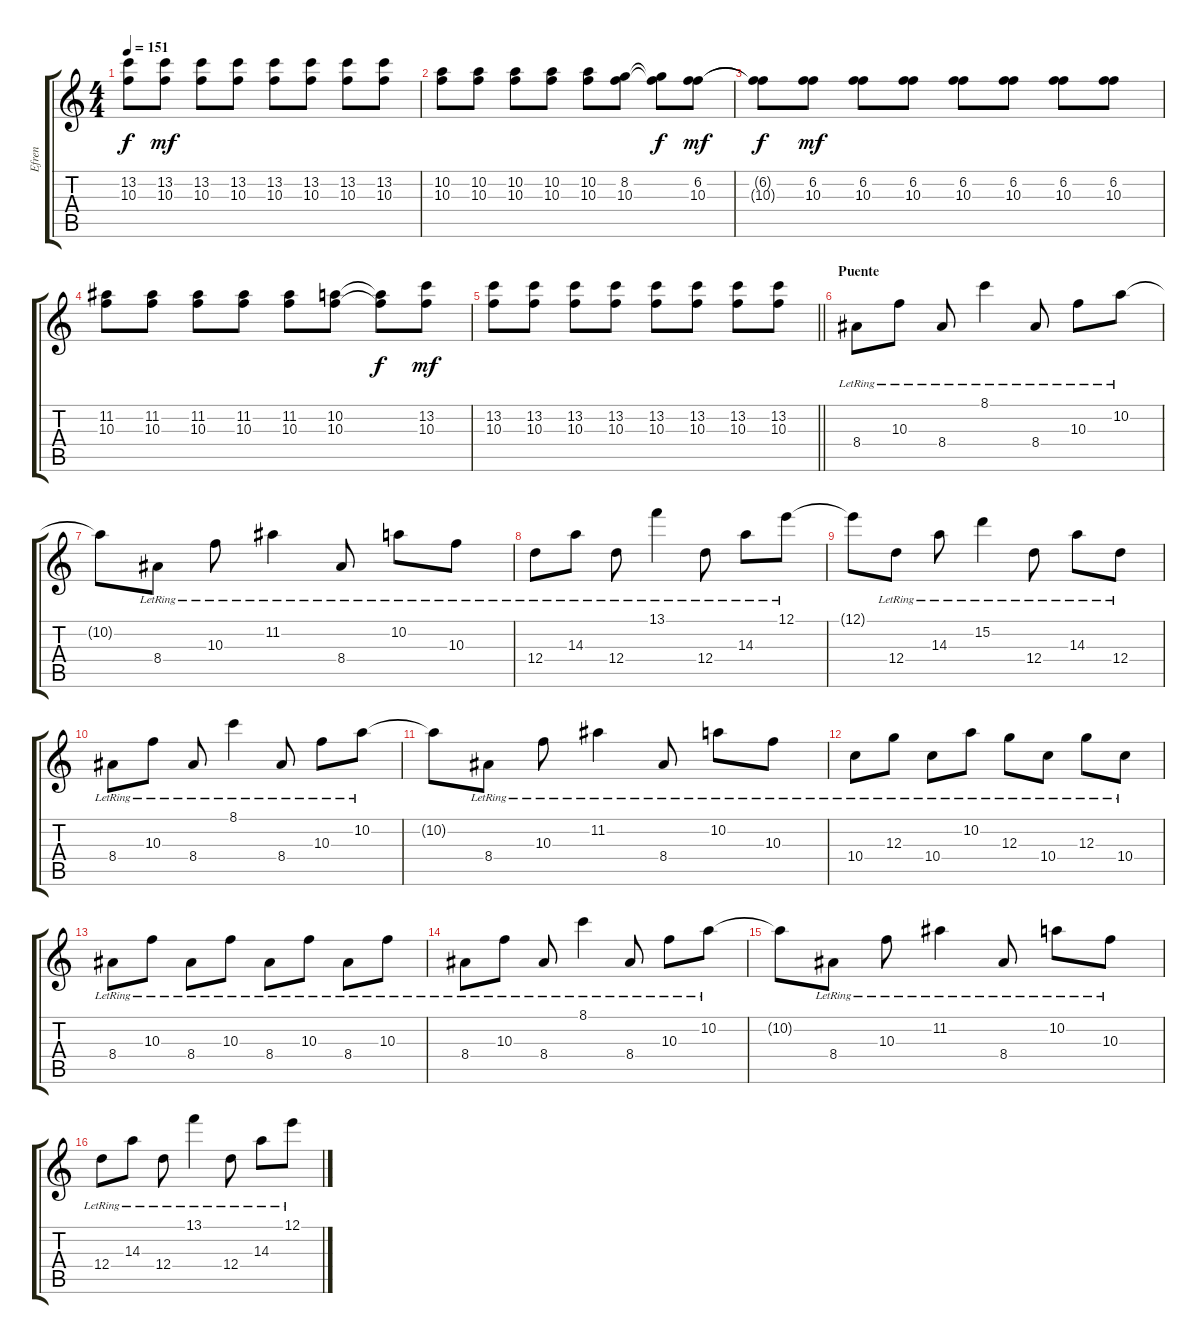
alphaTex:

\track ("Efren" "Efren") {instrument overdrivenguitar}
\staff {score tabs}
\tuning (E4 B3 G3 D3 A2 D2) {hide}
\ts (4 4)
\tempo 151
\clef g2
\ks c
(13.2{t} 10.3{t}).8{dy f} (13.2 10.3).8{dy mf} (13.2 10.3).8 (13.2 10.3).8 (13.2 10.3).8 (13.2 10.3).8 (13.2 10.3).8 (13.2 10.3).8 |
(10.2 10.3).8 (10.2 10.3).8 (10.2 10.3).8 (10.2 10.3).8 (10.2 10.3).8 (8.2 10.3).8 (8.2{t} 10.3{t}).8{dy f} (6.2 10.3).8{dy mf} |
(6.2{t} 10.3{t}).8{dy f} (6.2 10.3).8{dy mf} (6.2 10.3).8 (6.2 10.3).8 (6.2 10.3).8 (6.2 10.3).8 (6.2 10.3).8 (6.2 10.3).8 |
(11.2 10.3).8 (11.2 10.3).8 (11.2 10.3).8 (11.2 10.3).8 (11.2 10.3).8 (10.2 10.3).8 (10.2{t} 10.3{t}).8{dy f} (13.2 10.3).8{dy mf} |
\barLineRight lightlight
(13.2 10.3).8 (13.2 10.3).8 (13.2 10.3).8 (13.2 10.3).8 (13.2 10.3).8 (13.2 10.3).8 (13.2 10.3).8 (13.2 10.3).8 |
\section ("" "Puente")
8.4{lr}.8{instrument acousticguitarsteel} 10.3{lr}.8 8.4{lr}.8 8.1{lr}.4 8.4{lr}.8 10.3{lr}.8 10.2{lr}.8 |
10.2{t}.8 8.4{lr}.8 10.3{lr}.8 11.2{lr}.4 8.4{lr}.8 10.2{lr}.8 10.3{lr}.8 |
12.4{lr}.8 14.3{lr}.8 12.4{lr}.8 13.1{lr}.4 12.4{lr}.8 14.3{lr}.8 12.1{lr}.8 |
12.1{t}.8 12.4{lr}.8 14.3{lr}.8 15.2{lr}.4 12.4{lr}.8 14.3{lr}.8 12.4{lr}.8 |
8.4{lr}.8 10.3{lr}.8 8.4{lr}.8 8.1{lr}.4 8.4{lr}.8 10.3{lr}.8 10.2{lr}.8 |
10.2{t}.8 8.4{lr}.8 10.3{lr}.8 11.2{lr}.4 8.4{lr}.8 10.2{lr}.8 10.3{lr}.8 |
10.4{lr}.8 12.3{lr}.8 10.4{lr}.8 10.2{lr}.8 12.3{lr}.8 10.4{lr}.8 12.3{lr}.8 10.4{lr}.8 |
8.4{lr}.8 10.3{lr}.8 8.4{lr}.8 10.3{lr}.8 8.4{lr}.8 10.3{lr}.8 8.4{lr}.8 10.3{lr}.8 |
8.4{lr}.8{instrument acousticguitarsteel} 10.3{lr}.8 8.4{lr}.8 8.1{lr}.4 8.4{lr}.8 10.3{lr}.8 10.2{lr}.8 |
10.2{t}.8 8.4{lr}.8 10.3{lr}.8 11.2{lr}.4 8.4{lr}.8 10.2{lr}.8 10.3{lr}.8 |
12.4{lr}.8 14.3{lr}.8 12.4{lr}.8 13.1{lr}.4 12.4{lr}.8 14.3{lr}.8 12.1{lr}.8
